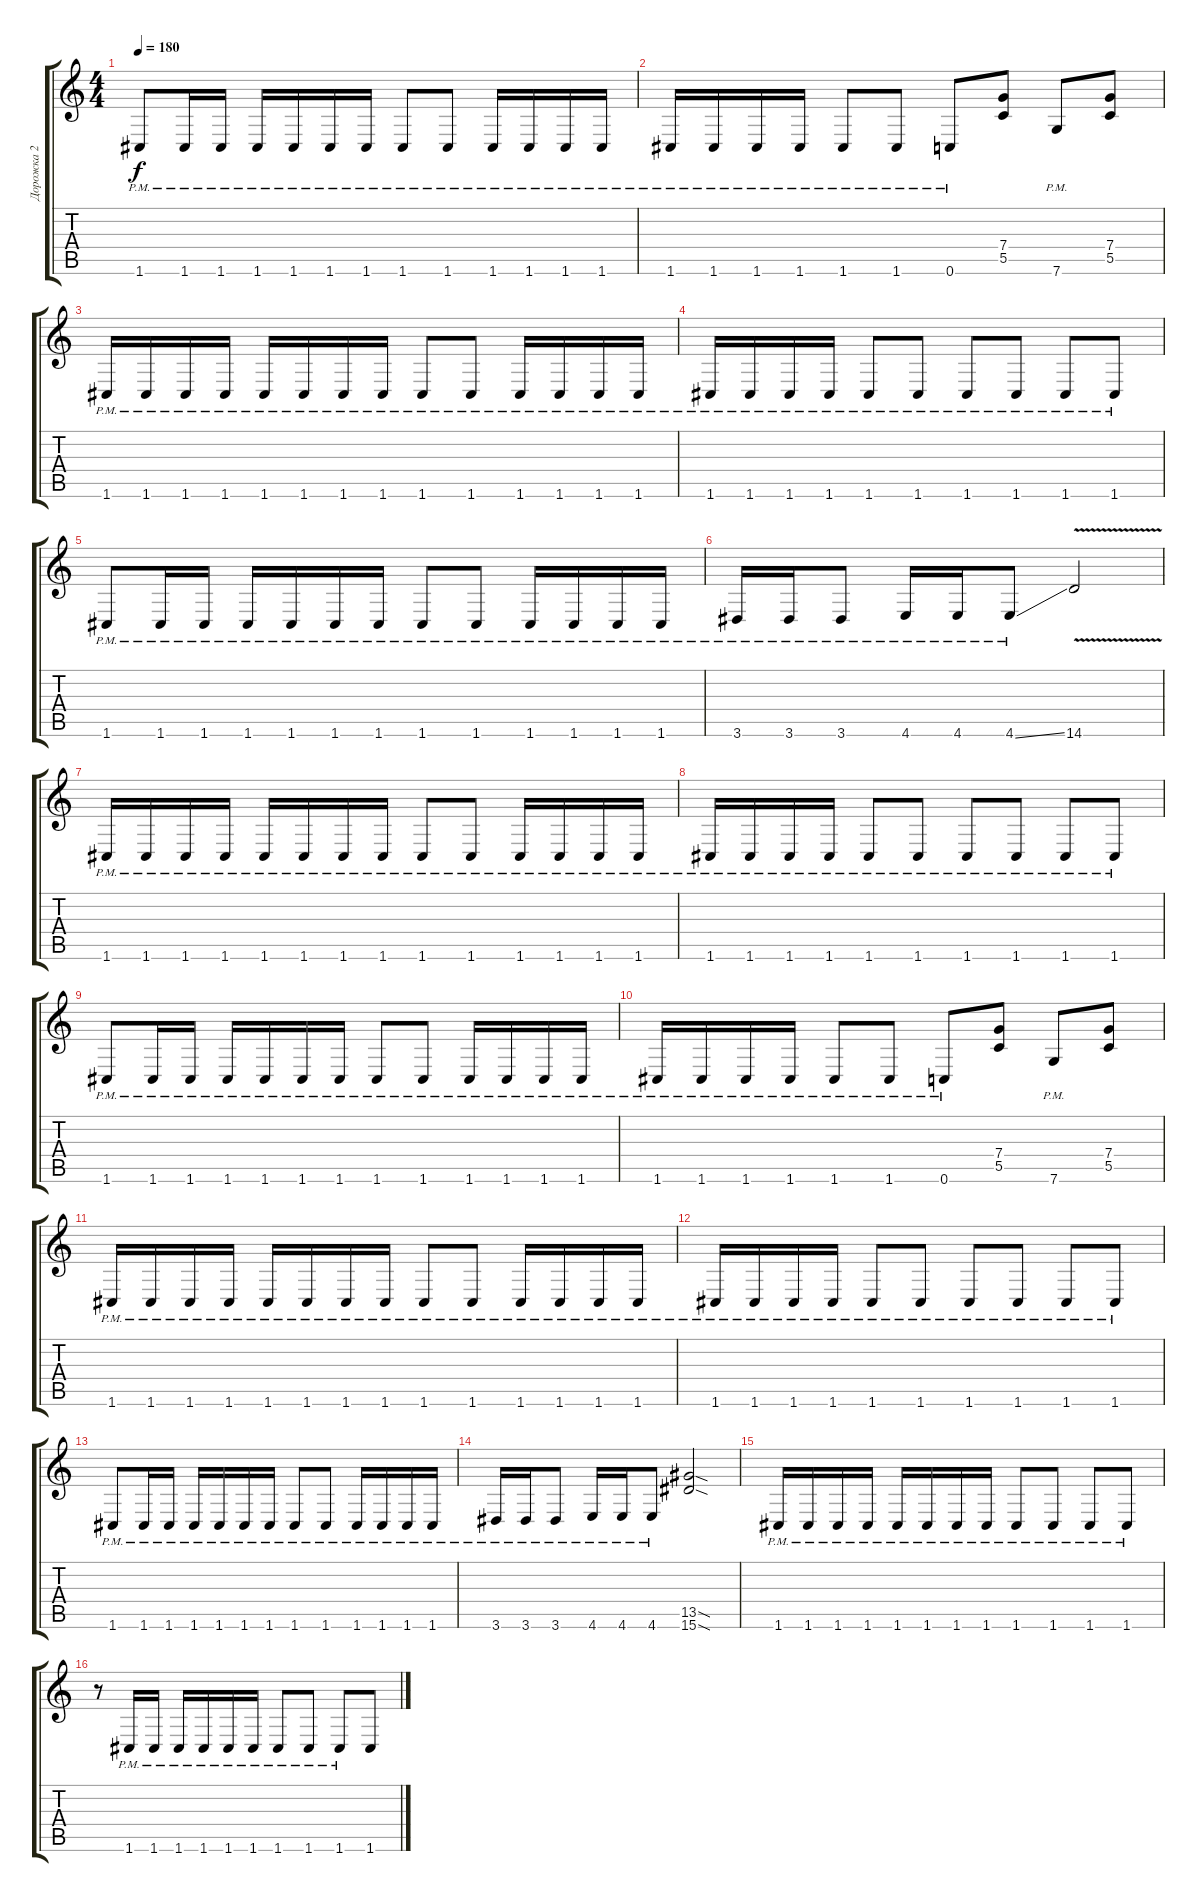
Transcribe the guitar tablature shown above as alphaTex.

\track ("Дорожка 2" "Дорожка 2") {instrument distortionguitar}
\staff {score tabs}
\tuning (D4 A3 F3 C3 G2 C2) {hide}
\ts (4 4)
\tempo 180
\clef g2
\ks c
1.6{pm}.8{dy f} 1.6{pm}.16 1.6{pm}.16 1.6{pm}.16 1.6{pm}.16 1.6{pm}.16 1.6{pm}.16 1.6{pm}.8 1.6{pm}.8 1.6{pm}.16 1.6{pm}.16 1.6{pm}.16 1.6{pm}.16 |
1.6{pm}.16 1.6{pm}.16 1.6{pm}.16 1.6{pm}.16 1.6{pm}.8 1.6{pm}.8 0.6{pm}.8 (7.4 5.5).8 7.6{pm}.8 (7.4 5.5).8 |
1.6{pm}.16 1.6{pm}.16 1.6{pm}.16 1.6{pm}.16 1.6{pm}.16 1.6{pm}.16 1.6{pm}.16 1.6{pm}.16 1.6{pm}.8 1.6{pm}.8 1.6{pm}.16 1.6{pm}.16 1.6{pm}.16 1.6{pm}.16 |
1.6{pm}.16 1.6{pm}.16 1.6{pm}.16 1.6{pm}.16 1.6{pm}.8 1.6{pm}.8 1.6{pm}.8 1.6{pm}.8 1.6{pm}.8 1.6{pm}.8 |
1.6{pm}.8 1.6{pm}.16 1.6{pm}.16 1.6{pm}.16 1.6{pm}.16 1.6{pm}.16 1.6{pm}.16 1.6{pm}.8 1.6{pm}.8 1.6{pm}.16 1.6{pm}.16 1.6{pm}.16 1.6{pm}.16 |
3.6{pm}.16 3.6{pm}.16 3.6{pm}.8 4.6{pm}.16 4.6{pm}.16 4.6{ss pm}.8 14.6{v}.2 |
1.6{pm}.16 1.6{pm}.16 1.6{pm}.16 1.6{pm}.16 1.6{pm}.16 1.6{pm}.16 1.6{pm}.16 1.6{pm}.16 1.6{pm}.8 1.6{pm}.8 1.6{pm}.16 1.6{pm}.16 1.6{pm}.16 1.6{pm}.16 |
1.6{pm}.16 1.6{pm}.16 1.6{pm}.16 1.6{pm}.16 1.6{pm}.8 1.6{pm}.8 1.6{pm}.8 1.6{pm}.8 1.6{pm}.8 1.6{pm}.8 |
1.6{pm}.8 1.6{pm}.16 1.6{pm}.16 1.6{pm}.16 1.6{pm}.16 1.6{pm}.16 1.6{pm}.16 1.6{pm}.8 1.6{pm}.8 1.6{pm}.16 1.6{pm}.16 1.6{pm}.16 1.6{pm}.16 |
1.6{pm}.16 1.6{pm}.16 1.6{pm}.16 1.6{pm}.16 1.6{pm}.8 1.6{pm}.8 0.6{pm}.8 (7.4 5.5).8 7.6{pm}.8 (7.4 5.5).8 |
1.6{pm}.16 1.6{pm}.16 1.6{pm}.16 1.6{pm}.16 1.6{pm}.16 1.6{pm}.16 1.6{pm}.16 1.6{pm}.16 1.6{pm}.8 1.6{pm}.8 1.6{pm}.16 1.6{pm}.16 1.6{pm}.16 1.6{pm}.16 |
1.6{pm}.16 1.6{pm}.16 1.6{pm}.16 1.6{pm}.16 1.6{pm}.8 1.6{pm}.8 1.6{pm}.8 1.6{pm}.8 1.6{pm}.8 1.6{pm}.8 |
1.6{pm}.8 1.6{pm}.16 1.6{pm}.16 1.6{pm}.16 1.6{pm}.16 1.6{pm}.16 1.6{pm}.16 1.6{pm}.8 1.6{pm}.8 1.6{pm}.16 1.6{pm}.16 1.6{pm}.16 1.6{pm}.16 |
3.6{pm}.16 3.6{pm}.16 3.6{pm}.8 4.6{pm}.16 4.6{pm}.16 4.6{pm}.8 (13.5{sod} 15.6{sod}).2 |
1.6{pm}.16 1.6{pm}.16 1.6{pm}.16 1.6{pm}.16 1.6{pm}.16 1.6{pm}.16 1.6{pm}.16 1.6{pm}.16 1.6{pm}.8 1.6{pm}.8 1.6{pm}.8 1.6{pm}.8 |
r.8 1.6{pm}.16 1.6{pm}.16 1.6{pm}.16 1.6{pm}.16 1.6{pm}.16 1.6{pm}.16 1.6{pm}.8 1.6{pm}.8 1.6{pm}.8 1.6.8
